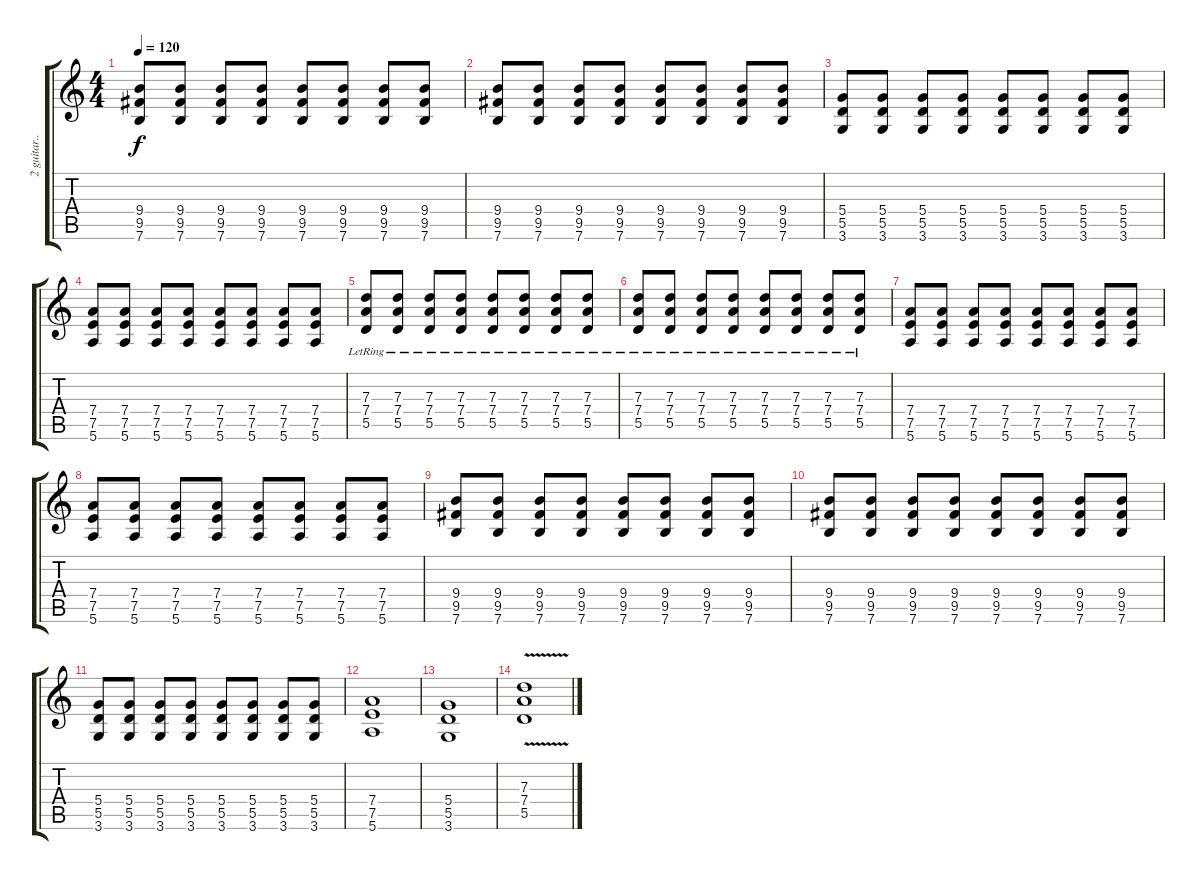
\track ("2 guitar....... mirul" "2 guitar..") {instrument overdrivenguitar}
\staff {score tabs}
\tuning (E4 B3 G3 D3 A2 E2) {hide}
\ts (4 4)
\tempo 120
\clef g2
\ks c
(9.4 9.5 7.6).8{dy f} (9.4 9.5 7.6).8 (9.4 9.5 7.6).8 (9.4 9.5 7.6).8 (9.4 9.5 7.6).8 (9.4 9.5 7.6).8 (9.4 9.5 7.6).8 (9.4 9.5 7.6).8 |
(9.4 9.5 7.6).8 (9.4 9.5 7.6).8 (9.4 9.5 7.6).8 (9.4 9.5 7.6).8 (9.4 9.5 7.6).8 (9.4 9.5 7.6).8 (9.4 9.5 7.6).8 (9.4 9.5 7.6).8 |
(5.4 5.5 3.6).8 (5.4 5.5 3.6).8 (5.4 5.5 3.6).8 (5.4 5.5 3.6).8 (5.4 5.5 3.6).8 (5.4 5.5 3.6).8 (5.4 5.5 3.6).8 (5.4 5.5 3.6).8 |
(7.4 7.5 5.6).8 (7.4 7.5 5.6).8 (7.4 7.5 5.6).8 (7.4 7.5 5.6).8 (7.4 7.5 5.6).8 (7.4 7.5 5.6).8 (7.4 7.5 5.6).8 (7.4 7.5 5.6).8 |
(7.3{lr} 7.4{lr} 5.5{lr}).8 (7.3{lr} 7.4{lr} 5.5{lr}).8 (7.3{lr} 7.4{lr} 5.5{lr}).8 (7.3{lr} 7.4{lr} 5.5{lr}).8 (7.3{lr} 7.4{lr} 5.5{lr}).8 (7.3{lr} 7.4{lr} 5.5{lr}).8 (7.3{lr} 7.4{lr} 5.5{lr}).8 (7.3{lr} 7.4{lr} 5.5{lr}).8 |
(7.3{lr} 7.4{lr} 5.5{lr}).8 (7.3{lr} 7.4{lr} 5.5{lr}).8 (7.3{lr} 7.4{lr} 5.5{lr}).8 (7.3{lr} 7.4{lr} 5.5{lr}).8 (7.3{lr} 7.4{lr} 5.5{lr}).8 (7.3{lr} 7.4{lr} 5.5{lr}).8 (7.3{lr} 7.4{lr} 5.5{lr}).8 (7.3{lr} 7.4{lr} 5.5{lr}).8 |
(7.4 7.5 5.6).8 (7.4 7.5 5.6).8 (7.4 7.5 5.6).8 (7.4 7.5 5.6).8 (7.4 7.5 5.6).8 (7.4 7.5 5.6).8 (7.4 7.5 5.6).8 (7.4 7.5 5.6).8 |
(7.4 7.5 5.6).8 (7.4 7.5 5.6).8 (7.4 7.5 5.6).8 (7.4 7.5 5.6).8 (7.4 7.5 5.6).8 (7.4 7.5 5.6).8 (7.4 7.5 5.6).8 (7.4 7.5 5.6).8 |
(9.4 9.5 7.6).8 (9.4 9.5 7.6).8 (9.4 9.5 7.6).8 (9.4 9.5 7.6).8 (9.4 9.5 7.6).8 (9.4 9.5 7.6).8 (9.4 9.5 7.6).8 (9.4 9.5 7.6).8 |
(9.4 9.5 7.6).8 (9.4 9.5 7.6).8 (9.4 9.5 7.6).8 (9.4 9.5 7.6).8 (9.4 9.5 7.6).8 (9.4 9.5 7.6).8 (9.4 9.5 7.6).8 (9.4 9.5 7.6).8 |
(5.4 5.5 3.6).8 (5.4 5.5 3.6).8 (5.4 5.5 3.6).8 (5.4 5.5 3.6).8 (5.4 5.5 3.6).8 (5.4 5.5 3.6).8 (5.4 5.5 3.6).8 (5.4 5.5 3.6).8 |
(7.4 7.5 5.6).1 |
(5.4 5.5 3.6).1 |
(7.3{v} 7.4 5.5).1
